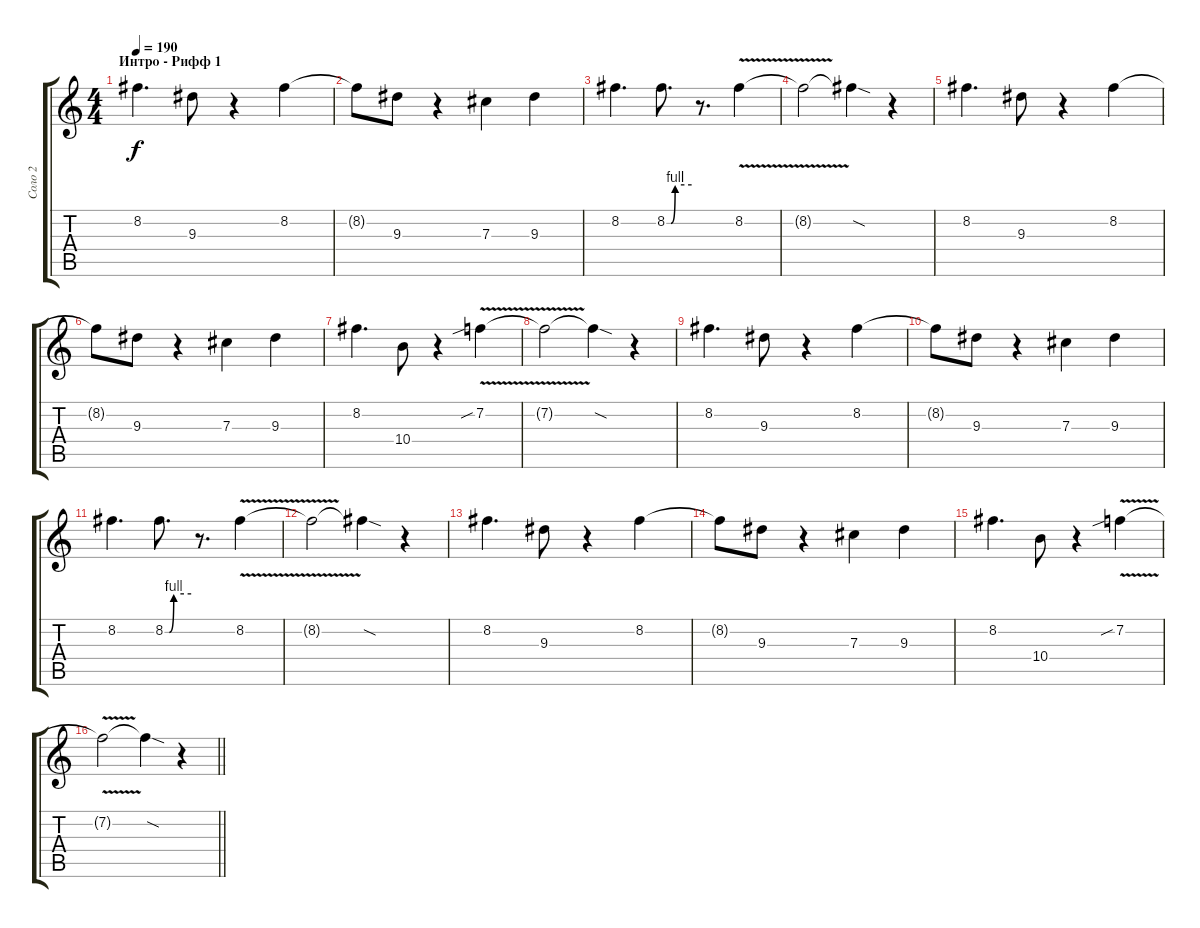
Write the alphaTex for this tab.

\track ("Соло 2" "Соло 2") {instrument overdrivenguitar}
\staff {score tabs}
\tuning (Eb4 Bb3 Gb3 Db3 Ab2 Eb2) {hide}
\ts (4 4)
\section ("" "Интро - Рифф 1")
\tempo 190
\clef g2
\ks c
8.2.4{d dy f instrument overdrivenguitar} 9.3.8 r.4 8.2.4 |
8.2{t}.8 9.3.8 r.4 7.3.4 9.3.4 |
8.2.4{d} 8.2{be (custom 0 0 10 0 20 4 60 4)}.8{d} r.8{d} 8.2{v}.4 |
8.2{t}.2 8.2{sod t}.4 r.4 |
8.2.4{d} 9.3.8 r.4 8.2.4 |
8.2{t}.8 9.3.8 r.4 7.3.4 9.3.4 |
8.2.4{d} 10.4.8 r.4 7.2{v sib}.4 |
7.2{t}.2 7.2{sod t}.4 r.4 |
8.2.4{d} 9.3.8 r.4 8.2.4 |
8.2{t}.8 9.3.8 r.4 7.3.4 9.3.4 |
8.2.4{d} 8.2{be (custom 0 0 10 0 20 4 60 4)}.8{d} r.8{d} 8.2{v}.4 |
8.2{t}.2 8.2{sod t}.4 r.4 |
8.2.4{d} 9.3.8 r.4 8.2.4 |
8.2{t}.8 9.3.8 r.4 7.3.4 9.3.4 |
8.2.4{d} 10.4.8 r.4 7.2{v sib}.4 |
\barLineRight lightlight
7.2{t}.2 7.2{sod t}.4 r.4
